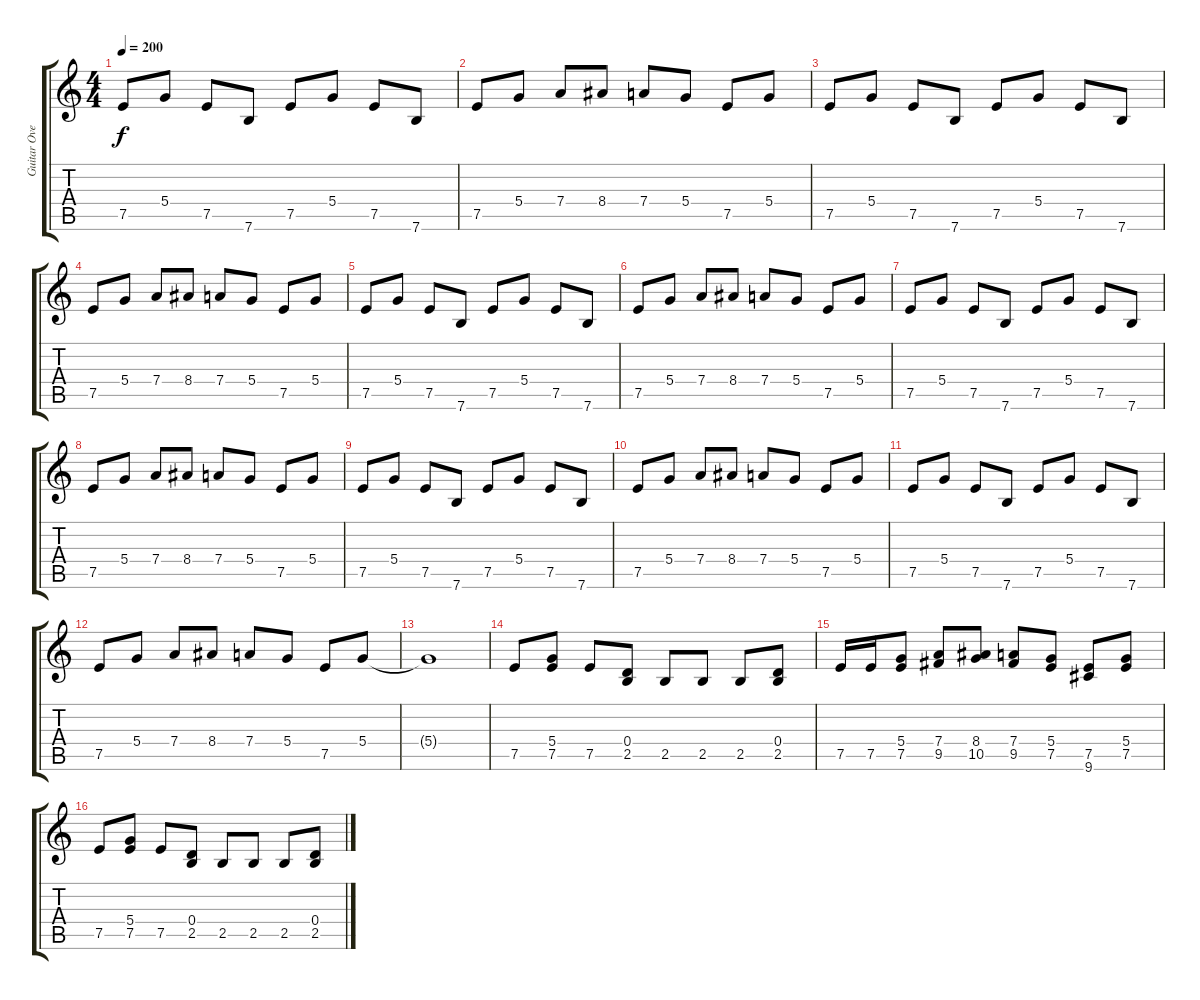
\track ("Guitar Overdrive" "Guitar Ove") {instrument overdrivenguitar}
\staff {score tabs}
\tuning (E4 B3 G3 D3 A2 E2) {hide}
\ts (4 4)
\tempo 200
\clef g2
\ks c
7.5.8{dy f instrument overdrivenguitar} 5.4.8 7.5.8 7.6.8 7.5.8 5.4.8 7.5.8 7.6.8 |
7.5.8 5.4.8 7.4.8 8.4.8 7.4.8 5.4.8 7.5.8 5.4.8 |
7.5.8 5.4.8 7.5.8 7.6.8 7.5.8 5.4.8 7.5.8 7.6.8 |
7.5.8 5.4.8 7.4.8 8.4.8 7.4.8 5.4.8 7.5.8 5.4.8 |
7.5.8 5.4.8 7.5.8 7.6.8 7.5.8 5.4.8 7.5.8 7.6.8 |
7.5.8 5.4.8 7.4.8 8.4.8 7.4.8 5.4.8 7.5.8 5.4.8 |
7.5.8 5.4.8 7.5.8 7.6.8 7.5.8 5.4.8 7.5.8 7.6.8 |
7.5.8 5.4.8 7.4.8 8.4.8 7.4.8 5.4.8 7.5.8 5.4.8 |
7.5.8 5.4.8 7.5.8 7.6.8 7.5.8 5.4.8 7.5.8 7.6.8 |
7.5.8 5.4.8 7.4.8 8.4.8 7.4.8 5.4.8 7.5.8 5.4.8 |
7.5.8 5.4.8 7.5.8 7.6.8 7.5.8 5.4.8 7.5.8 7.6.8 |
7.5.8 5.4.8 7.4.8 8.4.8 7.4.8 5.4.8 7.5.8 5.4.8 |
5.4{t}.1 |
7.5.8 (5.4 7.5).8 7.5.8 (0.4 2.5).8 2.5.8 2.5.8 2.5.8 (0.4 2.5).8 |
7.5.16 7.5.16 (5.4 7.5).8 (7.4 9.5).8 (8.4 10.5).8 (7.4 9.5).8 (5.4 7.5).8 (7.5 9.6).8 (5.4 7.5).8 |
7.5.8 (5.4 7.5).8 7.5.8 (0.4 2.5).8 2.5.8 2.5.8 2.5.8 (0.4 2.5).8
